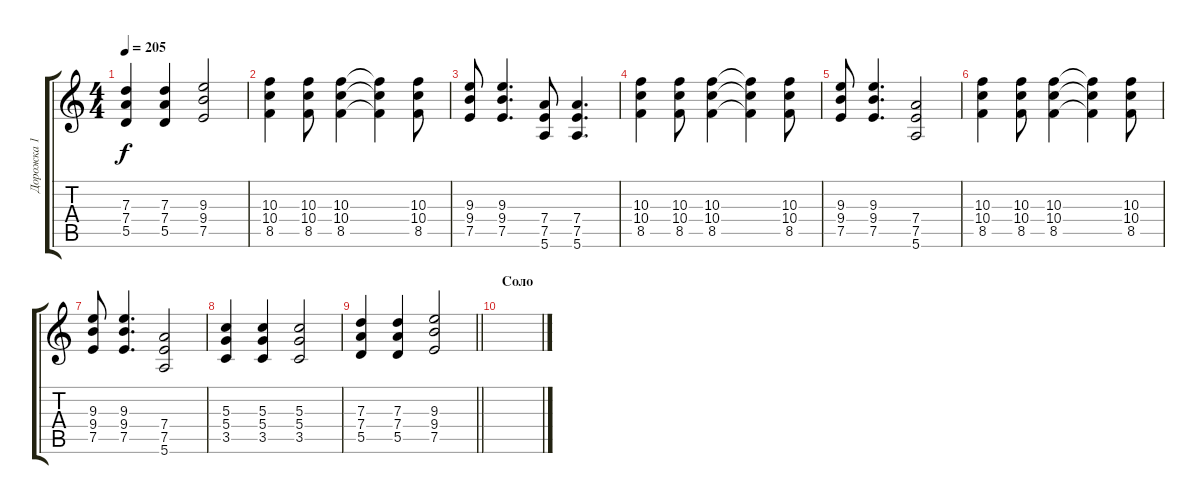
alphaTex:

\track ("Дорожка 1" "Дорожка 1") {instrument distortionguitar}
\staff {score tabs}
\tuning (E4 B3 G3 D3 A2 E2) {hide}
\ts (4 4)
\tempo 205
\clef g2
\ks c
(7.3 7.4 5.5).4{dy f} (7.3 7.4 5.5).4 (9.3 9.4 7.5).2 |
(10.3 10.4 8.5).4 (10.3 10.4 8.5).8 (10.3 10.4 8.5).4 (10.3{t} 10.4{t} 8.5{t}).4 (10.3 10.4 8.5).8 |
(9.3 9.4 7.5).8 (9.3 9.4 7.5).4{d} (7.4 7.5 5.6).8 (7.4 7.5 5.6).4{d} |
(10.3 10.4 8.5).4 (10.3 10.4 8.5).8 (10.3 10.4 8.5).4 (10.3{t} 10.4{t} 8.5{t}).4 (10.3 10.4 8.5).8 |
(9.3 9.4 7.5).8 (9.3 9.4 7.5).4{d} (7.4 7.5 5.6).2 |
(10.3 10.4 8.5).4 (10.3 10.4 8.5).8 (10.3 10.4 8.5).4 (10.3{t} 10.4{t} 8.5{t}).4 (10.3 10.4 8.5).8 |
(9.3 9.4 7.5).8 (9.3 9.4 7.5).4{d} (7.4 7.5 5.6).2 |
(5.3 5.4 3.5).4 (5.3 5.4 3.5).4 (5.3 5.4 3.5).2 |
\barLineRight lightlight
(7.3 7.4 5.5).4 (7.3 7.4 5.5).4 (9.3 9.4 7.5).2 |
\section ("" "Соло")
